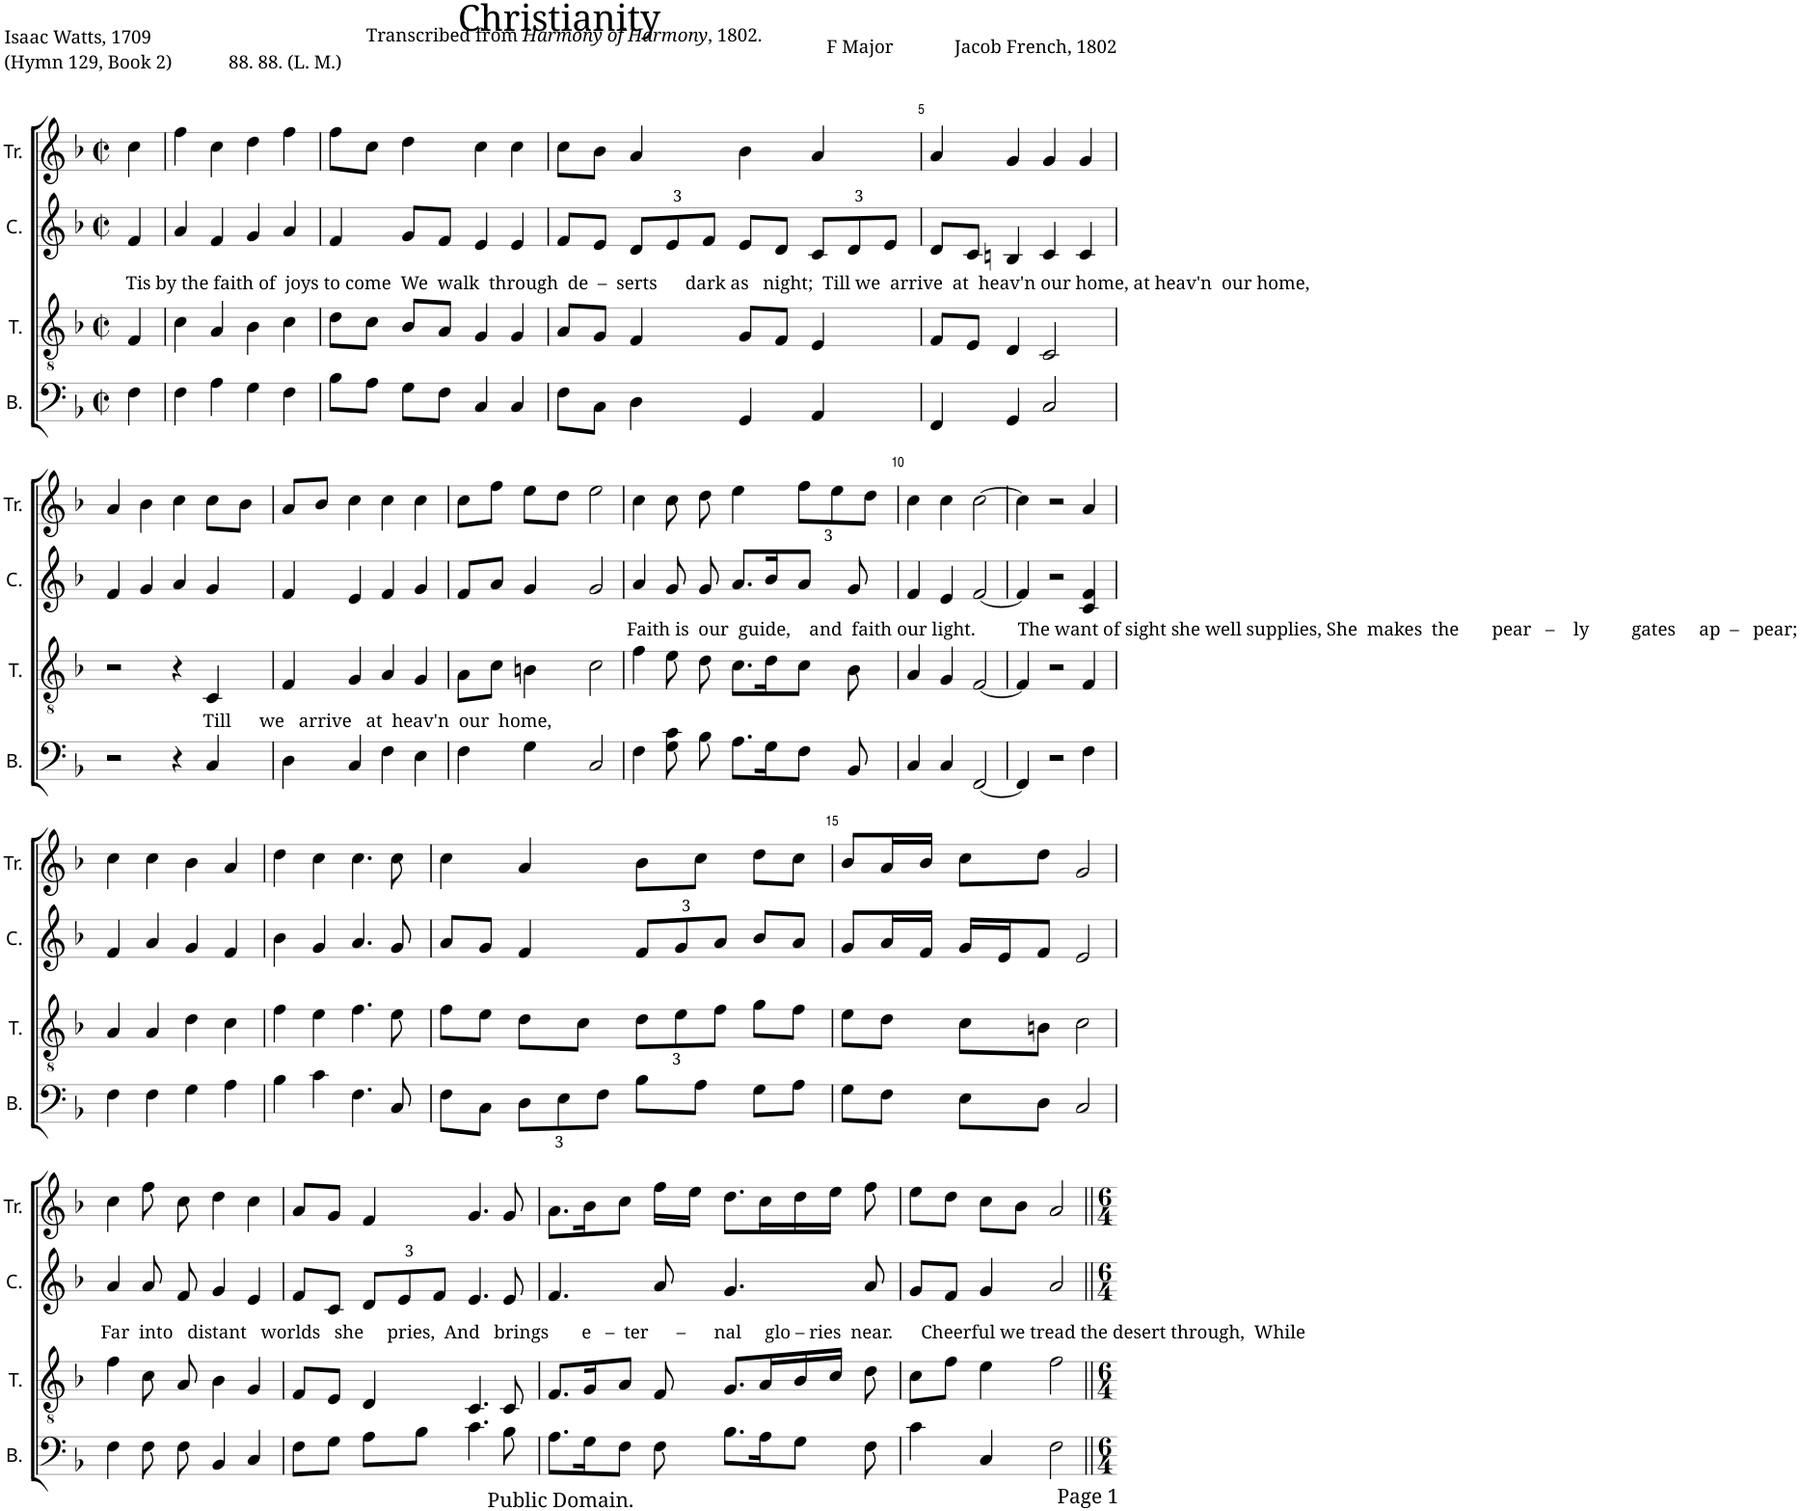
**kern	**kern	**kern	**kern
*part4	*part3	*part2	*part1
*staff4	*staff3	*staff2	*staff1
*I"B.	*I"T.	*I"C.	*I"Tr.
*I'B.	*I'T.	*I'C.	*I'Tr.
*clefF4	*clefGv2	*clefG2	*clefG2
*k[b-]	*k[b-]	*k[b-]	*k[b-]
*M2/2	*M2/2	*M2/2	*M2/2
*met(c|)	*met(c|)	*met(c|)	*met(c|)
=1	=1	=1	=1
!	!	!LO:TX:b:t=Tis by the faith of  joys to come  We  walk  through  de  –  serts      dark as   night;  Till we  arrive  at  heav'n our home, at heav'n  our home,	!
4F\	4F/	4f/	4cc\
=2	=2	=2	=2
4F\	4c\	4a/	4ff\
4A\	4A/	4f/	4cc\
4G\	4B-\	4g/	4dd\
4F\	4c\	4a/	4ff\
=3	=3	=3	=3
8B-\L	8d\L	4f/	8ff\L
8A\J	8c\J	.	8cc\J
8G\L	8B-/L	8g/L	4dd\
8F\J	8A/J	8f/J	.
4C/	4G/	4e/	4cc\
4C/	4G/	4e/	4cc\
=4	=4	=4	=4
8F\L	8A/L	8f/L	8cc\L
8C\J	8G/J	8e/J	8b-\J
*	*	*Xbrackettup	*
4D\	4F/	12d/L	4a/
.	.	12e/	.
.	.	12f/J	.
4GG/	8G/L	8e/L	4b-\
.	8F/J	8d/J	.
4AA/	4E/	12c/L	4a/
.	.	12d/	.
.	.	12e/J	.
=5	=5	=5	=5
4FF/	8F/L	8d/L	4a/
.	8E/J	8c/J	.
4GG/	4D/	4Bn/	4g/
2C/	2C/	4c/	4g/
.	.	4c/	4g/
!!LO:LB:g=z
=6	=6	=6	=6
2r	2r	4f/	4a/
.	.	4g/	4b-\
4r	4r	4a/	4cc\
!	!LO:TX:b:t=Till      we   arrive   at  heav'n  our  home,	!	!
4C/	4C/	4g/	8cc\L
.	.	.	8b-\J
=7	=7	=7	=7
4D\	4F/	4f/	8a/L
.	.	.	8b-/J
4C/	4G/	4e/	4cc\
4F\	4A/	4f/	4cc\
4E\	4G/	4g/	4cc\
=8	=8	=8	=8
4F\	8A\L	8f/L	8cc\L
.	8c\J	8a/J	8ff\J
4G\	4Bn\	4g/	8ee\L
.	.	.	8dd\J
2C/	2c\	2g/	2ee\
=9	=9	=9	=9
!	!	!LO:TX:b:t=Faith is  our  guide,    and  faith our light.         The want of sight she well supplies, She  makes  the       pear   –    ly         gates     ap  –   pear;	!
4F\	4f\	4a/	4cc\
8G\ 8c\	8e\	8g/	8cc\
8B-\	8d\	8g/	8dd\
8.A\L	8.c\L	8.a/L	4ee\
16G\K	16d\K	16b-/K	.
*	*	*	*Xbrackettup
8F\J	8c\J	8a/J	12ff\L
.	.	.	12ee\
8BB-/	8B-\	8g/	.
.	.	.	12dd\J
=10	=10	=10	=10
4C/	4A/	4f/	4cc\
4C/	4G/	4e/	4cc\
[2FF/	[2F/	[2f/	[2cc\
=11	=11	=11	=11
4FF/]	4F/]	4f/]	4cc\]
2r	2r	2r	2r
4F\	4F/	4c/ 4f/	4a/
!!LO:LB:g=z
=12	=12	=12	=12
4F\	4A/	4f/	4cc\
4F\	4A/	4a/	4cc\
4G\	4d\	4g/	4b-\
4A\	4c\	4f/	4a/
=13	=13	=13	=13
4B-\	4f\	4b-\	4dd\
4c\	4e\	4g/	4cc\
4.F\	4.f\	4.a/	4.cc\
8C/	8e\	8g/	8cc\
=14	=14	=14	=14
8F\L	8f\L	8a/L	4cc\
8C\J	8e\J	8g/J	.
*Xbrackettup	*	*	*
12D\L	8d\L	4f/	4a/
12E\	.	.	.
.	8c\J	.	.
12F\J	.	.	.
*	*Xbrackettup	*	*
8B-\L	12d\L	12f/L	8b-\L
.	12e\	12g/	.
8A\J	.	.	8cc\J
.	12f\J	12a/J	.
8G\L	8g\L	8b-/L	8dd\L
8A\J	8f\J	8a/J	8cc\J
=15	=15	=15	=15
8G\L	8e\L	8g/L	8b-/L
8F\J	8d\J	16a/L	16a/L
.	.	16f/JJ	16b-/JJ
8E\L	8c\L	16g/LL	8cc\L
.	.	16e/J	.
8D\J	8Bn\J	8f/J	8dd\J
2C/	2c\	2e/	2g/
!!LO:LB:g=z
=16	=16	=16	=16
!	!	!LO:TX:b:t=Far  into   distant   worlds   she     pries,  And   brings       e   –  ter      –      nal     glo – ries  near.      Cheerful we tread the desert through,  While	!
4F\	4f\	4a/	4cc\
8F\	8c\	8a/	8ff\
8F\	8A/	8f/	8cc\
4BB-/	4B-\	4g/	4dd\
4C/	4G/	4e/	4cc\
=17	=17	=17	=17
8F\L	8F/L	8f/L	8a/L
8G\J	8E/J	8c/J	8g/J
8A\L	4D/	12d/L	4f/
.	.	12e/	.
8B-\J	.	.	.
.	.	12f/J	.
4.c\	4.C/	4.e/	4.g/
8B-\	8C/	8e/	8g/
=18	=18	=18	=18
8.A\L	8.F/L	4.f/	8.a\L
16G\K	16G/K	.	16b-\K
8F\J	8A/J	.	8cc\J
8F\	8F/	8a/	16ff\LL
.	.	.	16ee\JJ
8.B-\L	8.G/L	4.g/	8.dd\L
16A\K	16A/L	.	16cc\L
8G\J	16B-/	.	16dd\
.	16c/JJ	.	16ee\JJ
8F\	8d\	8a/	8ff\
=19	=19	=19	=19
4c\	8c\L	8g/L	8ee\L
.	8f\J	8f/J	8dd\J
4C/	4e\	4g/	8cc\L
.	.	.	8b-\J
2F\	2f\	2a/	2a/
=||	=||	=||	=||
*-	*-	*-	*-
